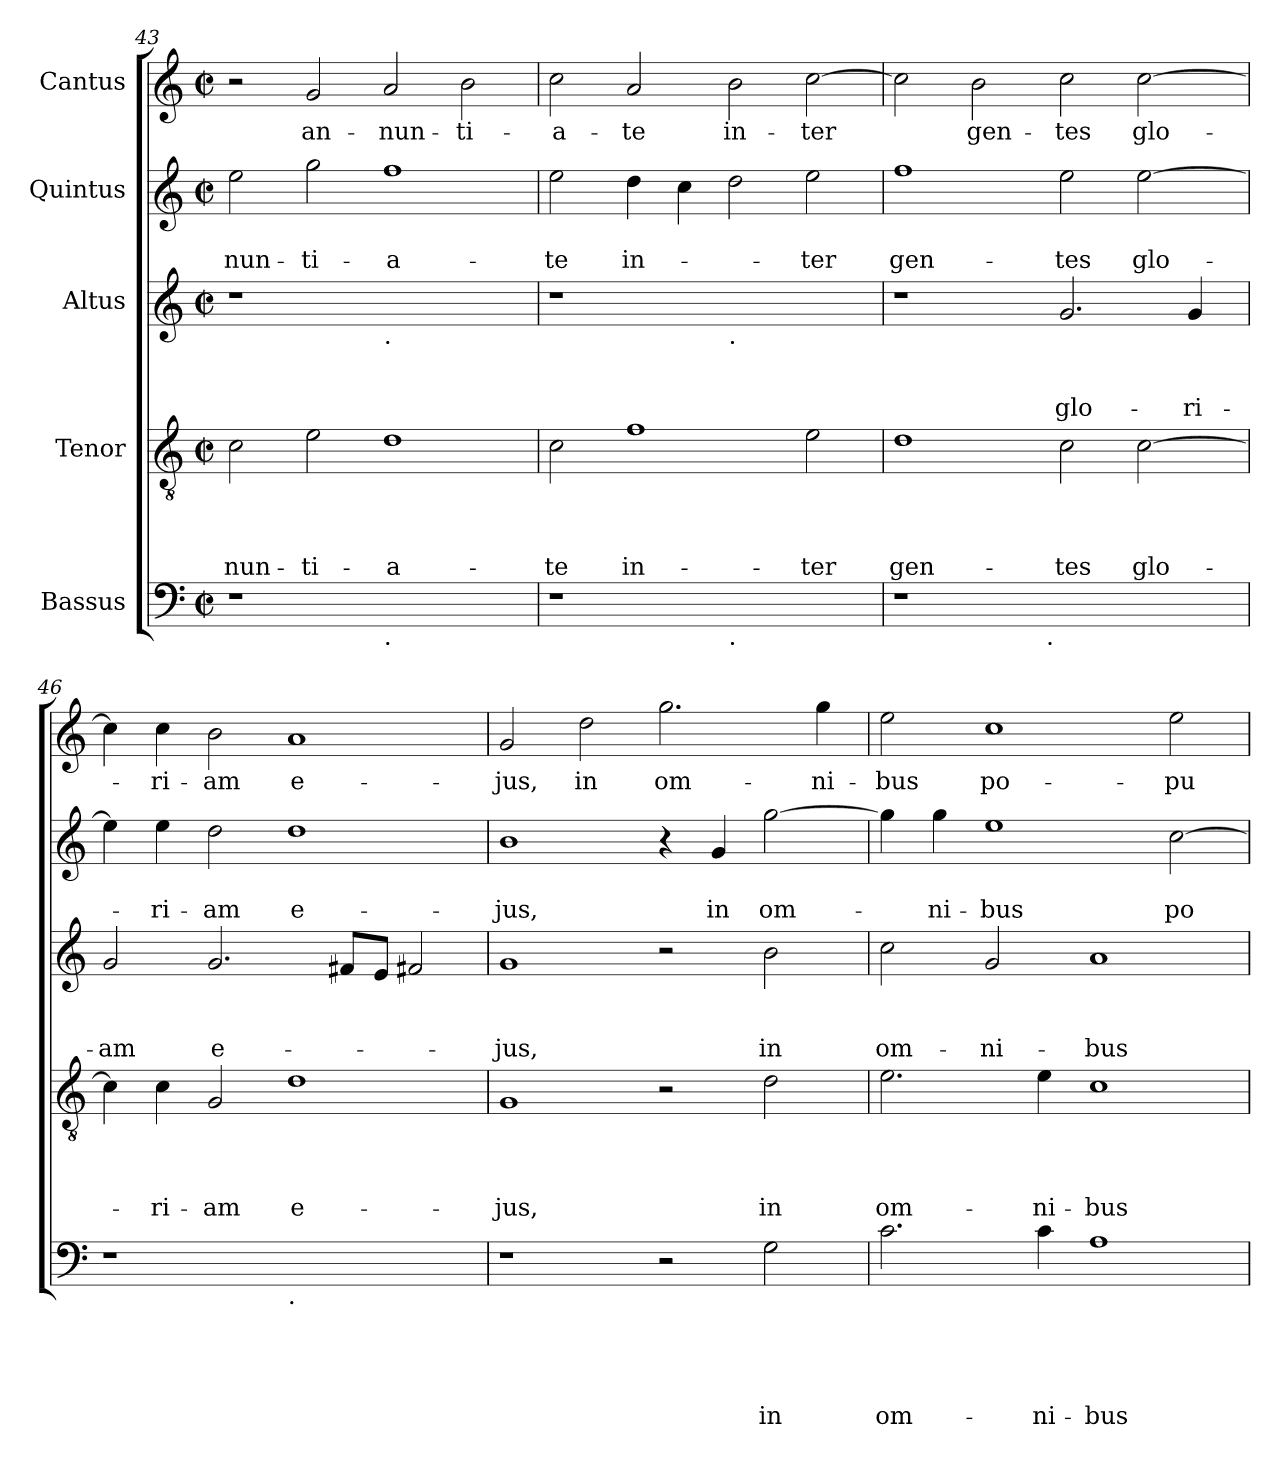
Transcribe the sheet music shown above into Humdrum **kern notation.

**kern	**text	**text	**text	**text	**text	**kern	**text	**text	**text	**text	**kern	**text	**text	**text	**kern	**text	**text	**kern	**text
*part5	*part5	*part5	*part5	*part5	*part5	*part4	*part4	*part4	*part4	*part4	*part3	*part3	*part3	*part3	*part2	*part2	*part2	*part1	*part1
*staff5	*staff5	*staff5	*staff5	*staff5	*staff5	*staff4	*staff4	*staff4	*staff4	*staff4	*staff3	*staff3	*staff3	*staff3	*staff2	*staff2	*staff2	*staff1	*staff1
*I"Bassus	*	*	*	*	*	*I"Tenor	*	*	*	*	*I"Altus	*	*	*	*I"Quintus	*	*	*I"Cantus	*
*clefF4	*	*	*	*	*	*clefGv2	*	*	*	*	*clefG2	*	*	*	*clefG2	*	*	*clefG2	*
*k[]	*	*	*	*	*	*k[]	*	*	*	*	*k[]	*	*	*	*k[]	*	*	*k[]	*
*C:	*	*	*	*	*	*C:	*	*	*	*	*C:	*	*	*	*C:	*	*	*C:	*
*M2/2	*	*	*	*	*	*M2/2	*	*	*	*	*M2/2	*	*	*	*M2/2	*	*	*M2/2	*
*met(c|)	*	*	*	*	*	*met(c|)	*	*	*	*	*met(c|)	*	*	*	*met(c|)	*	*	*met(c|)	*
=43	=43	=43	=43	=43	=43	=43	=43	=43	=43	=43	=43	=43	=43	=43	=43	=43	=43	=43	=43
!	!	!	!	!	!	!	!	!	!	!LO:LY:b	!	!	!	!	!	!	!LO:LY:b	!	!
1r	.	.	.	.	.	2c\	.	.	.	-nun-	1r	.	.	.	2ee\	.	-nun-	2r	.
!	!	!	!	!	!	!	!	!	!	!LO:LY:b	!	!	!	!	!	!	!LO:LY:b	!	!LO:LY:b
.	.	.	.	.	.	2e\	.	.	.	-ti-	.	.	.	.	2gg\	.	-ti-	2g/	an-
!	!	!	!	!	!	!	!	!	!	!	!LO:TX:b:t=.	!	!	!	!	!	!	!	!
!LO:TX:b:t=.	!	!	!	!	!	!	!	!	!	!	!	!	!	!	!	!	!	!	!
!	!	!	!	!	!	!	!	!	!	!LO:LY:b:rj	!	!	!	!	!	!	!LO:LY:b:rj	!	!LO:LY:b
1ryy	.	.	.	.	.	1d	.	.	.	-a-	1ryy	.	.	.	1ff	.	-a-	2a/	-nun-
!	!	!	!	!	!	!	!	!	!	!	!	!	!	!	!	!	!	!	!LO:LY:b
.	.	.	.	.	.	.	.	.	.	.	.	.	.	.	.	.	.	2b\	-ti-
=44	=44	=44	=44	=44	=44	=44	=44	=44	=44	=44	=44	=44	=44	=44	=44	=44	=44	=44	=44
!	!	!	!	!	!	!	!	!	!	!LO:LY:b	!	!	!	!	!	!	!LO:LY:b	!	!LO:LY:b
1r	.	.	.	.	.	2c\	.	.	.	-te	1r	.	.	.	2ee\	.	-te	2cc\	-a-
!	!	!	!	!	!	!	!	!	!	!LO:LY:b	!	!	!	!	!	!	!LO:LY:b	!	!LO:LY:b
.	.	.	.	.	.	1f	.	.	.	in-	.	.	.	.	4dd\	.	in-	2a/	-te
.	.	.	.	.	.	.	.	.	.	.	.	.	.	.	4cc\	.	.	.	.
!	!	!	!	!	!	!	!	!	!	!	!LO:TX:b:t=.	!	!	!	!	!	!	!	!
!LO:TX:b:t=.	!	!	!	!	!	!	!	!	!	!	!	!	!	!	!	!	!	!	!
!	!	!	!	!	!	!	!	!	!	!	!	!	!	!	!	!	!	!	!LO:LY:b
1ryy	.	.	.	.	.	.	.	.	.	.	1ryy	.	.	.	2dd\	.	.	2b\	in-
!	!	!	!	!	!	!	!	!	!	!LO:LY:b	!	!	!	!	!	!	!LO:LY:b	!	!LO:LY:b
.	.	.	.	.	.	2e\	.	.	.	-ter	.	.	.	.	2ee\	.	-ter	[>2cc\	-ter
=45	=45	=45	=45	=45	=45	=45	=45	=45	=45	=45	=45	=45	=45	=45	=45	=45	=45	=45	=45
!	!	!	!	!	!	!	!	!	!	!LO:LY:b	!	!	!	!	!	!	!LO:LY:b	!	!
*^	*	*	*	*	*	*	*	*	*	*	*	*	*	*	*	*	*	*	*
1r	2ryy	.	.	.	.	.	1d	.	.	.	gen-	1r	.	.	.	1ff	.	gen-	2cc\]	.
!	!	!	!	!	!	!	!	!	!	!	!	!	!	!	!	!	!	!	!	!LO:LY:b
.	4...ryy	.	.	.	.	.	.	.	.	.	.	.	.	.	.	.	.	.	2b\	gen-
!	!LO:TX:b:t=.	!	!	!	!	!	!	!	!	!	!	!	!	!	!	!	!	!	!	!
.	1ryy	.	.	.	.	.	.	.	.	.	.	.	.	.	.	.	.	.	.	.
!	!	!	!	!	!	!	!	!	!	!	!LO:LY:b	!	!	!	!LO:LY:b	!	!	!LO:LY:b	!	!LO:LY:b
1ryy	.	.	.	.	.	.	2c\	.	.	.	-tes	2.g/	.	.	glo-	2ee\	.	-tes	2cc\	-tes
!	!	!	!	!	!	!	!	!	!	!	!LO:LY:b	!	!	!	!	!	!	!LO:LY:b	!	!LO:LY:b
.	.	.	.	.	.	.	[<2c\	.	.	.	glo-	.	.	.	.	[<2ee\	.	glo-	[<2cc\	glo-
!	!	!	!	!	!	!	!	!	!	!	!	!	!	!	!LO:LY:b	!	!	!	!	!
.	.	.	.	.	.	.	.	.	.	.	.	4g/	.	.	-ri-	.	.	.	.	.
.	32ryy	.	.	.	.	.	.	.	.	.	.	.	.	.	.	.	.	.	.	.
!!LO:LB:g=z
=46	=46	=46	=46	=46	=46	=46	=46	=46	=46	=46	=46	=46	=46	=46	=46	=46	=46	=46	=46	=46
!	!	!	!	!	!	!	!	!	!	!	!	!	!	!	!LO:LY:b	!	!	!	!	!
*v	*v	*	*	*	*	*	*	*	*	*	*	*	*	*	*	*	*	*	*	*
1r	.	.	.	.	.	4c\]	.	.	.	.	2g/	.	.	-am	4ee\]	.	.	4cc\]	.
!	!	!	!	!	!	!	!	!	!	!LO:LY:b	!	!	!	!	!	!	!LO:LY:b	!	!LO:LY:b
.	.	.	.	.	.	4c\	.	.	.	-ri-	.	.	.	.	4ee\	.	-ri-	4cc\	-ri-
!	!	!	!	!	!	!	!	!	!	!LO:LY:b	!	!	!	!LO:LY:b	!	!	!LO:LY:b	!	!LO:LY:b
.	.	.	.	.	.	2G/	.	.	.	-am	2.g/	.	.	e-	2dd\	.	-am	2b\	-am
!LO:TX:b:t=.	!	!	!	!	!	!	!	!	!	!	!	!	!	!	!	!	!	!	!
!	!	!	!	!	!	!	!	!	!	!LO:LY:b:rj	!	!	!	!	!	!	!LO:LY:b:rj	!	!LO:LY:b:rj
1ryy	.	.	.	.	.	1d	.	.	.	e-	.	.	.	.	1dd	.	e-	1a	e-
.	.	.	.	.	.	.	.	.	.	.	8f#X/L	.	.	.	.	.	.	.	.
.	.	.	.	.	.	.	.	.	.	.	8e/J	.	.	.	.	.	.	.	.
.	.	.	.	.	.	.	.	.	.	.	2f#X/	.	.	.	.	.	.	.	.
=47	=47	=47	=47	=47	=47	=47	=47	=47	=47	=47	=47	=47	=47	=47	=47	=47	=47	=47	=47
!	!	!	!	!	!	!	!	!	!	!LO:LY:b	!	!	!	!LO:LY:b	!	!	!LO:LY:b	!	!LO:LY:b
1r	.	.	.	.	.	1G	.	.	.	-jus,	1g	.	.	-jus,	1b	.	-jus,	2g/	-jus,
!	!	!	!	!	!	!	!	!	!	!	!	!	!	!	!	!	!	!	!LO:LY:b
.	.	.	.	.	.	.	.	.	.	.	.	.	.	.	.	.	.	2dd\	in
!	!	!	!	!	!	!	!	!	!	!	!	!	!	!	!	!	!	!	!LO:LY:b
2r	.	.	.	.	.	2r	.	.	.	.	2r	.	.	.	4r	.	.	2.gg\	om-
!	!	!	!	!	!	!	!	!	!	!	!	!	!	!	!	!	!LO:LY:b	!	!
.	.	.	.	.	.	.	.	.	.	.	.	.	.	.	4g/	.	in	.	.
!	!	!	!	!	!LO:LY:b	!	!	!	!	!LO:LY:b	!	!	!	!LO:LY:b	!	!	!LO:LY:b	!	!
2G\	.	.	.	.	in	2d\	.	.	.	in	2b\	.	.	in	[>2gg\	.	om-	.	.
!	!	!	!	!	!	!	!	!	!	!	!	!	!	!	!	!	!	!	!LO:LY:b
.	.	.	.	.	.	.	.	.	.	.	.	.	.	.	.	.	.	4gg\	-ni-
=48	=48	=48	=48	=48	=48	=48	=48	=48	=48	=48	=48	=48	=48	=48	=48	=48	=48	=48	=48
!	!	!	!	!	!LO:LY:b	!	!	!	!	!LO:LY:b	!	!	!	!LO:LY:b	!	!	!	!	!LO:LY:b
2.c\	.	.	.	.	om-	2.e\	.	.	.	om-	2cc\	.	.	om-	4gg\]	.	.	2ee\	-bus
!	!	!	!	!	!	!	!	!	!	!	!	!	!	!	!	!	!LO:LY:b	!	!
.	.	.	.	.	.	.	.	.	.	.	.	.	.	.	4gg\	.	-ni-	.	.
!	!	!	!	!	!	!	!	!	!	!	!	!	!	!LO:LY:b	!	!	!LO:LY:b:rj	!	!LO:LY:b
.	.	.	.	.	.	.	.	.	.	.	2g/	.	.	-ni-	1ee	.	-bus	1cc	po-
!	!	!	!	!	!LO:LY:b	!	!	!	!	!LO:LY:b	!	!	!	!	!	!	!	!	!
4c\	.	.	.	.	-ni-	4e\	.	.	.	-ni-	.	.	.	.	.	.	.	.	.
!	!	!	!	!	!LO:LY:b:rj	!	!	!	!	!LO:LY:b:rj	!	!	!	!LO:LY:b	!	!	!	!	!
1A	.	.	.	.	-bus	1c	.	.	.	-bus	1a	.	.	-bus	.	.	.	.	.
!	!	!	!	!	!	!	!	!	!	!	!	!	!	!	!	!	!LO:LY:b	!	!LO:LY:b
.	.	.	.	.	.	.	.	.	.	.	.	.	.	.	[>2cc\	.	po-	2ee\	-pu-
=	=	=	=	=	=	=	=	=	=	=	=	=	=	=	=	=	=	=	=
*-	*-	*-	*-	*-	*-	*-	*-	*-	*-	*-	*-	*-	*-	*-	*-	*-	*-	*-	*-
